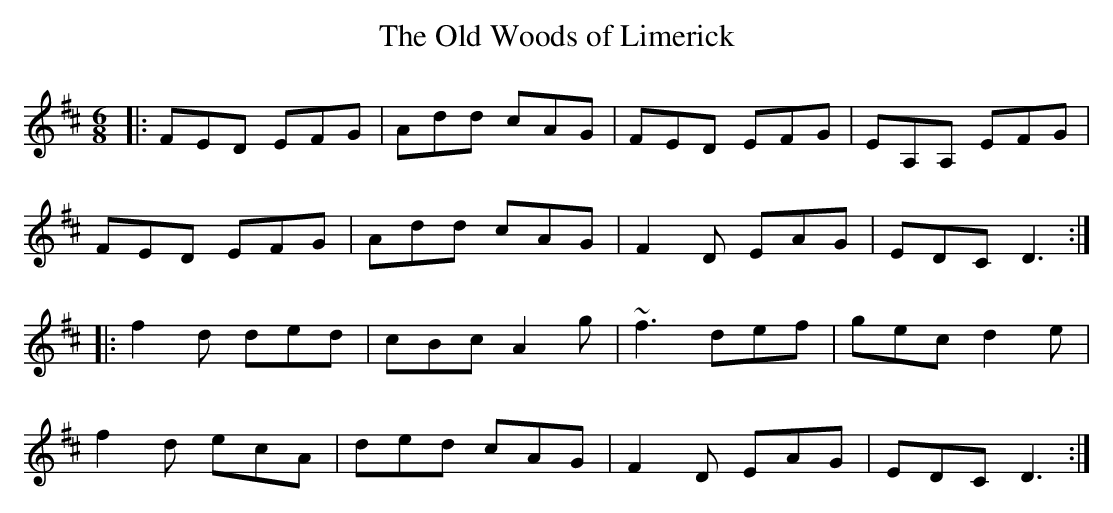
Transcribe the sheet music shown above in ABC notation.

X:1
T:Old Woods of Limerick, The
M:6/8
K:D
|: FED EFG | Add cAG | FED EFG | EA,A, EFG |
FED EFG | Add cAG | F2D EAG | EDC D3 :|
|: f2d ded | cBc A2g | ~f3 def | gec d2e |
f2d ecA | ded cAG | F2D EAG | EDC D3 :|
